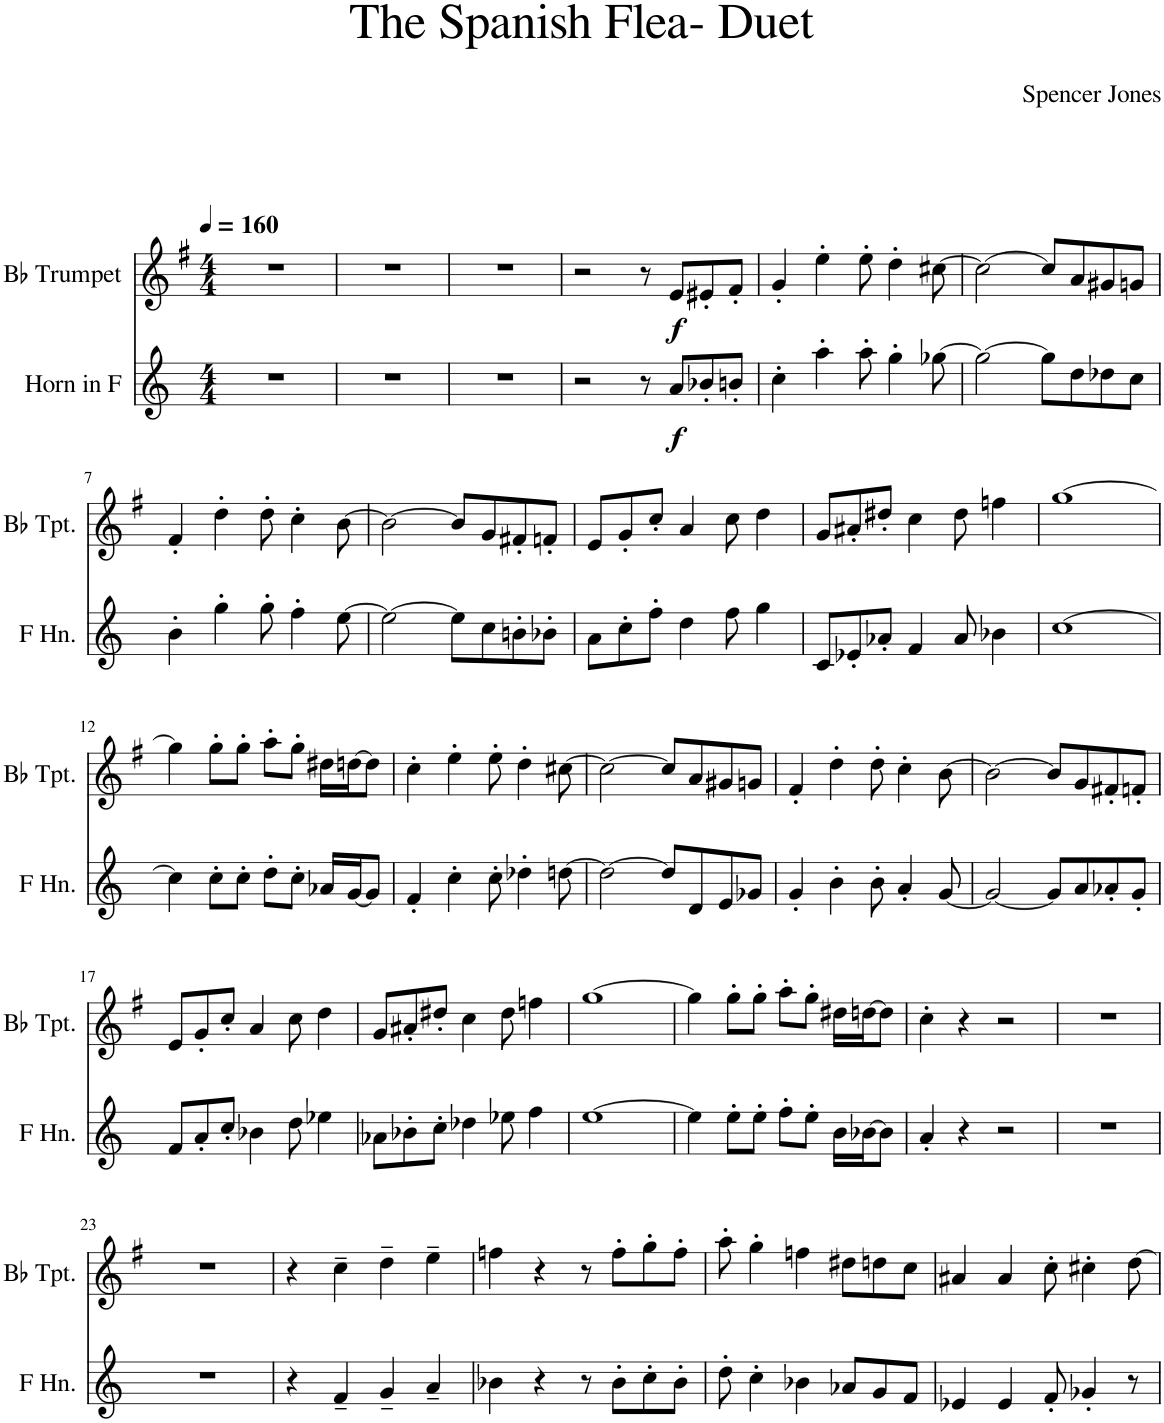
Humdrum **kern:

**kern	**dynam	**kern	**dynam
*part2	*part2	*part1	*part1
*staff2	*staff2	*staff1	*staff1
*I"Horn in F	*	*I"Bb Trumpet	*
*	*	*I'Bb Tpt.	*
*clefG2	*	*clefG2	*
*Trd4c7	*	*Trd1c2	*
*k[]	*	*k[f#]	*
*M4/4	*	*M4/4	*
*MM160	*	*MM160	*
=1	=1	=1	=1
1r	.	1r	.
=2	=2	=2	=2
1r	.	1r	.
=3	=3	=3	=3
1r	.	1r	.
=4	=4	=4	=4
2r	.	2r	.
8r	.	8r	.
!	!LO:DY:b	!	!LO:DY:b
8a/L	f	8e/L	f
8b-X'/	.	8e#X'/	.
8bn'/J	.	8f#'/J	.
=5	=5	=5	=5
4cc'\	.	4g'/	.
4aa'\	.	4ee'\	.
8aa'\	.	8ee'\	.
4gg'\	.	4dd'\	.
[8gg-X\	.	[8cc#X\	.
=6	=6	=6	=6
2gg-\_	.	2cc#\_	.
8gg-\L]	.	8cc#/L]	.
8dd\	.	8a/	.
8dd-X\	.	8g#X/	.
8cc\J	.	8gn/J	.
!!LO:LB:g=z
=7	=7	=7	=7
4b'\	.	4f#'/	.
4gg'\	.	4dd'\	.
8gg'\	.	8dd'\	.
4ff'\	.	4cc'\	.
[8ee\	.	[8b\	.
=8	=8	=8	=8
2ee\_	.	2b\_	.
8ee\L]	.	8b/L]	.
8cc\	.	8g/	.
8bn'\	.	8f#X'/	.
8b-X'\J	.	8fn'/J	.
=9	=9	=9	=9
8a\L	.	8e/L	.
8cc'\	.	8g'/	.
8ff'\J	.	8cc'/J	.
4dd\	.	4a/	.
8ff\	.	8cc\	.
4gg\	.	4dd\	.
=10	=10	=10	=10
8c/L	.	8g/L	.
8e-X'/	.	8a#X'/	.
8a-X'/J	.	8dd#X'/J	.
4f/	.	4cc\	.
8a-/	.	8dd#\	.
4b-X\	.	4ffn\	.
=11	=11	=11	=11
[1cc	.	[1gg	.
!!LO:LB:g=z
=12	=12	=12	=12
4cc\]	.	4gg\]	.
8cc'\L	.	8gg'\L	.
8cc'\J	.	8gg'\J	.
8dd'\L	.	8aa'\L	.
8cc'\J	.	8gg'\J	.
16a-X/LL	.	16dd#X\LL	.
[16g/J	.	[16ddn\J	.
8g/J]	.	8dd\J]	.
=13	=13	=13	=13
4f'/	.	4cc'\	.
4cc'\	.	4ee'\	.
8cc'\	.	8ee'\	.
4dd-X'\	.	4dd'\	.
[8ddn\	.	[8cc#X\	.
=14	=14	=14	=14
2dd\_	.	2cc#\_	.
8dd/L]	.	8cc#/L]	.
8d/	.	8a/	.
8e/	.	8g#X/	.
8g-X/J	.	8gn/J	.
=15	=15	=15	=15
4g'/	.	4f#'/	.
4b'\	.	4dd'\	.
8b'\	.	8dd'\	.
4a'/	.	4cc'\	.
[8g/	.	[8b\	.
=16	=16	=16	=16
2g/_	.	2b\_	.
8g/L]	.	8b/L]	.
8a/	.	8g/	.
8a-X'/	.	8f#X'/	.
8g'/J	.	8fn'/J	.
!!LO:LB:g=z
=17	=17	=17	=17
8f/L	.	8e/L	.
8a'/	.	8g'/	.
8cc'/J	.	8cc'/J	.
4b-X\	.	4a/	.
8dd\	.	8cc\	.
4ee-X\	.	4dd\	.
=18	=18	=18	=18
8a-X\L	.	8g/L	.
8b-X'\	.	8a#X'/	.
8cc'\J	.	8dd#X'/J	.
4dd-X\	.	4cc\	.
8ee-X\	.	8dd#\	.
4ff\	.	4ffn\	.
=19	=19	=19	=19
[1ee	.	[1gg	.
=20	=20	=20	=20
4ee\]	.	4gg\]	.
8ee'\L	.	8gg'\L	.
8ee'\J	.	8gg'\J	.
8ff'\L	.	8aa'\L	.
8ee'\J	.	8gg'\J	.
16b\LL	.	16dd#X\LL	.
[16b-X\J	.	[16ddn\J	.
8b-\J]	.	8dd\J]	.
=21	=21	=21	=21
4a'/	.	4cc'\	.
4r	.	4r	.
2r	.	2r	.
=22	=22	=22	=22
1r	.	1r	.
!!LO:LB:g=z
=23	=23	=23	=23
1r	.	1r	.
=24	=24	=24	=24
4r	.	4r	.
4f~/	.	4cc~\	.
4g~/	.	4dd~\	.
4a~/	.	4ee~\	.
=25	=25	=25	=25
4b-X\	.	4ffn\	.
4r	.	4r	.
8r	.	8r	.
8b-'\L	.	8ff'\L	.
8cc'\	.	8gg'\	.
8b-'\J	.	8ff'\J	.
=26	=26	=26	=26
8dd'\	.	8aa'\	.
4cc'\	.	4gg'\	.
4b-X\	.	4ffn\	.
8a-X/L	.	8dd#X\L	.
8g/	.	8ddn\	.
8f/J	.	8cc\J	.
=27	=27	=27	=27
4e-X/	.	4a#X/	.
4e-/	.	4a#/	.
8f'/	.	8cc'\	.
4g-X'/	.	4cc#X'\	.
8r	.	[8dd\	.
=	=	=	=
*-	*-	*-	*-
